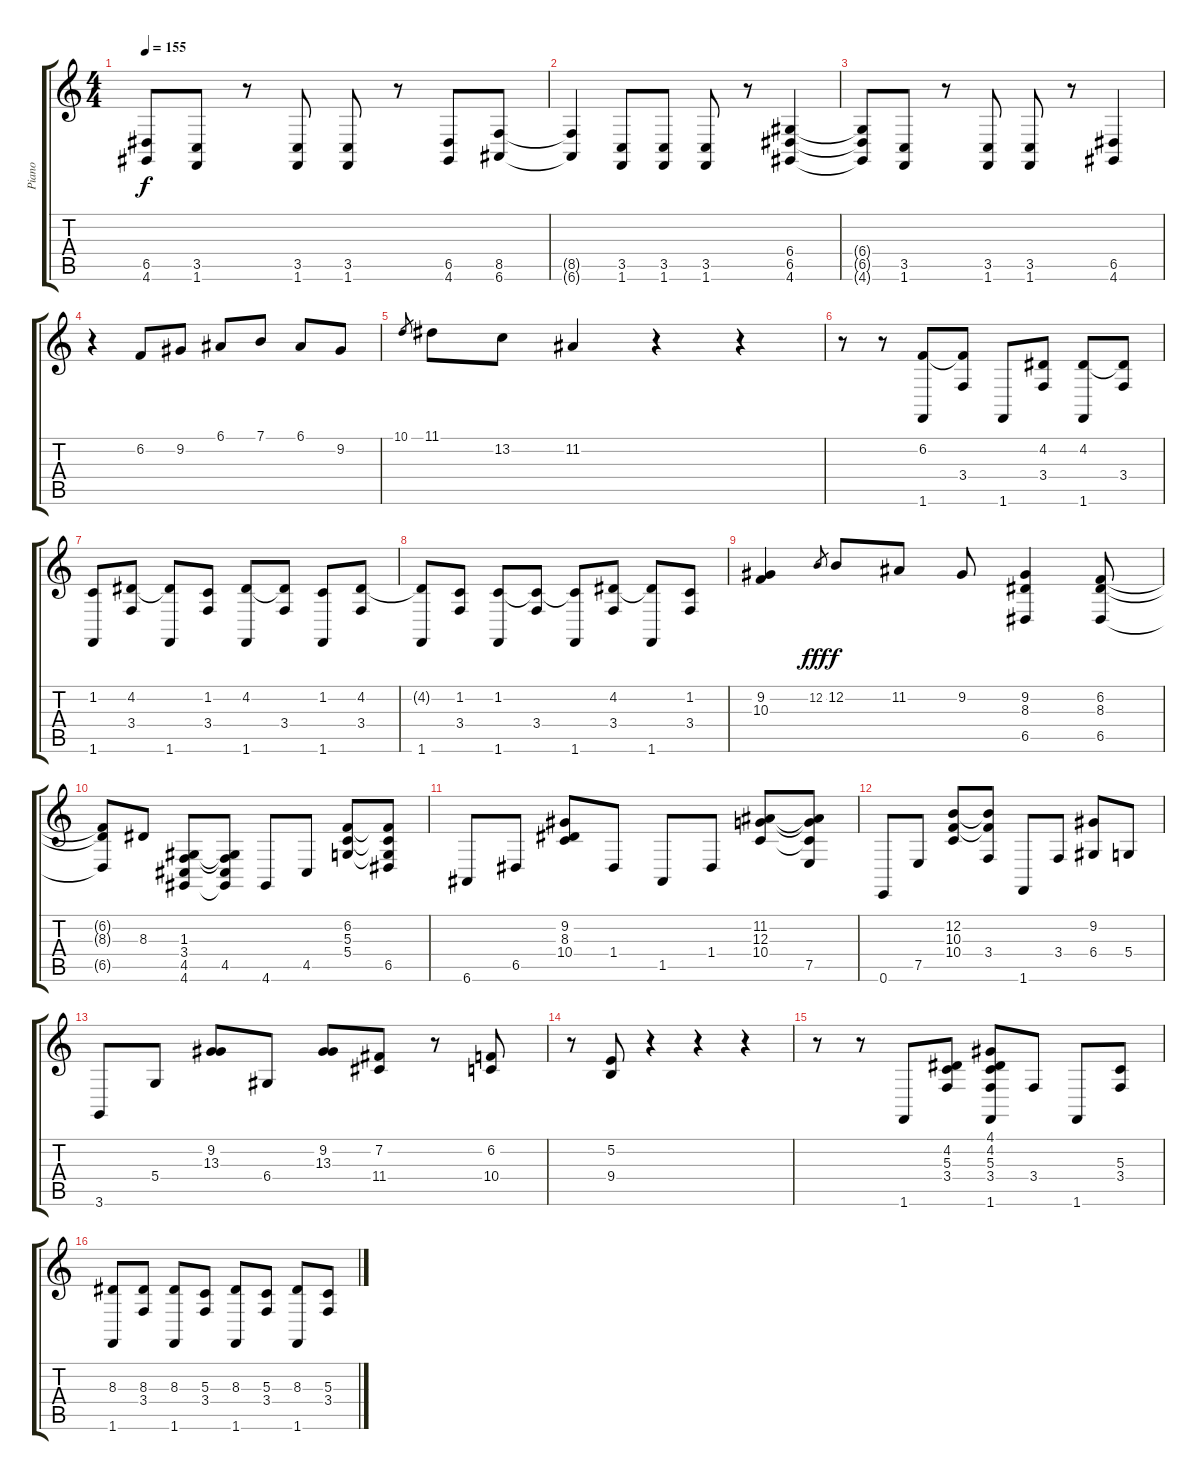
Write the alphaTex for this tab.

\track ("Piano" "Piano") {instrument acousticgrandpiano}
\staff {score tabs}
\tuning (E4 B3 G3 D3 A2 E2) {hide}
\ts (4 4)
\tempo 155
\clef g2
\ks c
(6.5{t} 4.6{t}).8{dy f} (3.5 1.6).8 r.8 (3.5 1.6).8 (3.5 1.6).8 r.8 (6.5 4.6).8 (8.5 6.6).8 |
(8.5{t} 6.6{t}).4 (3.5 1.6).8 (3.5 1.6).8 (3.5 1.6).8 r.8 (6.4 6.5 4.6).4 |
(6.4{t} 6.5{t} 4.6{t}).8 (3.5 1.6).8 r.8 (3.5 1.6).8 (3.5 1.6).8 r.8 (6.5 4.6).4 |
r.4 6.2.8 9.2.8 6.1.8 7.1.8 6.1.8 9.2.8 |
10.1.8{gr} 11.1.8 13.2.8 11.2.4 r.4 r.4 |
r.8 r.8 (6.2 1.6).8 (6.2{t} 3.4).8 1.6.8 (4.2 3.4).8 (4.2 1.6).8 (4.2{t} 3.4).8 |
(1.2 1.6).8 (4.2 3.4).8 (4.2{t} 1.6).8 (1.2 3.4).8 (4.2 1.6).8 (4.2{t} 3.4).8 (1.2 1.6).8 (4.2 3.4).8 |
(4.2{t} 1.6).8 (1.2 3.4).8 (1.2 1.6).8 (1.2{t} 3.4).8 (1.2{t} 1.6).8 (4.2 3.4).8 (4.2{t} 1.6).8 (1.2 3.4).8 |
(9.2 10.3).4 12.2.8{gr dy fff} 12.2.8{dy f} 11.2.8 9.2.8 (9.2 8.3 6.5).4 (6.2 8.3 6.5).8 |
(6.2{t} 8.3{t} 6.5{t}).8 8.3.8 (1.3 3.4 4.5 4.6).8 (1.3{t} 3.4{t} 4.5 4.6{t}).8 4.6.8 4.5.8 (6.2 5.3 5.4).8 (6.2{t} 5.3{t} 5.4{t} 6.5).8 |
6.6.8 6.5.8 (9.2 8.3 10.4).8 1.4.8 1.5.8 1.4.8 (11.2 12.3 10.4).8 (11.2{t} 12.3{t} 10.4{t} 7.5).8 |
0.6.8 7.5.8 (12.2 10.3 10.4).8 (12.2{t} 10.3{t} 3.4).8 1.6.8 3.4.8 (9.2 6.4).8 5.4.8 |
3.6.8 5.4.8 (9.2 13.3).8 6.4.8 (9.2 13.3).8 (7.2 11.4).8 r.8 (6.2 10.4).8 |
r.8 (5.2 9.4).8 r.4 r.4 r.4 |
r.8 r.8 1.6.8 (4.2 5.3 3.4).8 (4.1 4.2 5.3 3.4 1.6).8 3.4.8 1.6.8 (5.3 3.4).8 |
(8.3 1.6).8 (8.3 3.4).8 (8.3 1.6).8 (5.3 3.4).8 (8.3 1.6).8 (5.3 3.4).8 (8.3 1.6).8 (5.3 3.4).8
